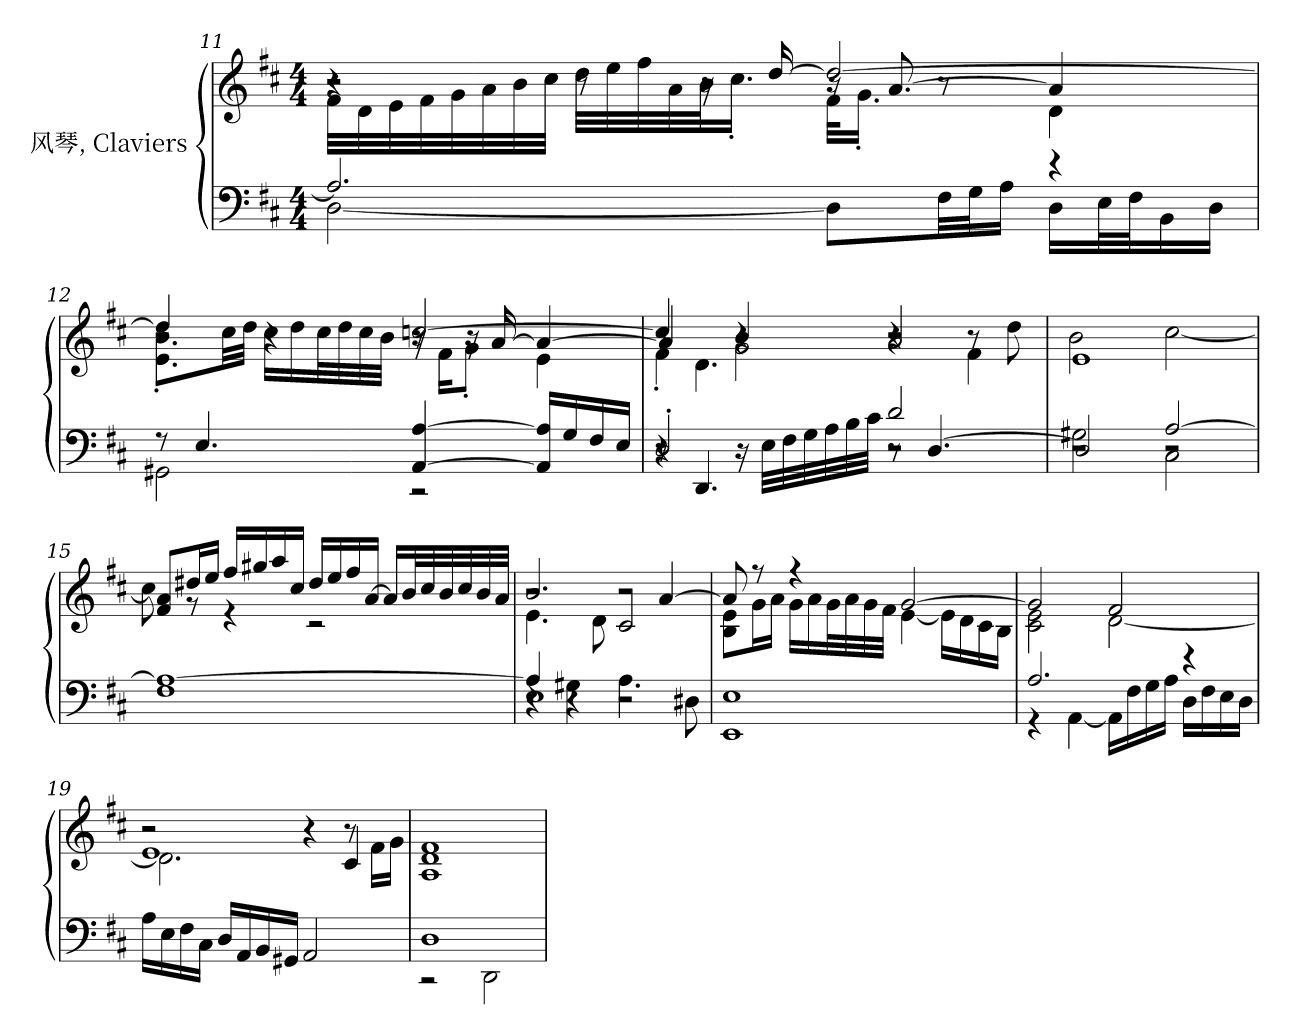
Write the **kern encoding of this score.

**kern	**kern
*part1	*part1
*staff2	*staff1
*I"风琴, Claviers	*
!!LO:LB:g=z
*clefF4	*clefG2
*k[f#c#]	*k[f#c#]
*M4/4	*M4/4
=11	=11
*^	*^
*	*	*	*^
2.A/]	[2D\	4r	32f#\LLL	2r
.	.	.	32d\	.
.	.	.	32e\	.
.	.	.	32f#\	.
.	.	.	32g\	.
.	.	.	32a\	.
.	.	.	32b\	.
.	.	.	32cc#\JJJ	.
.	.	8r	32dd\LLL	.
.	.	.	32ee\	.
.	.	.	32ff#\	.
.	.	.	32a\	.
.	.	16r	32b\J	.
.	.	.	16.cc#'\JJ	.
.	.	[16dd/	.	.
.	8D\L]	2dd/_	32f#\KLL	16r
.	.	.	16.g'\JJ	.
.	.	.	.	[8.a/
.	32F#\LL	.	8r	.
.	32G\J	.	.	.
.	16A\JJ	.	.	.
4r	16D\LL	.	4d\	4a/]
.	32E\L	.	.	.
.	32F#\J	.	.	.
.	16BB\	.	.	.
.	16D\JJ	.	.	.
!!LO:LB:g=z	!!	!!
=12	=12	=12	=12	=12
8r	2GG#X\	4dd/]	8.e\' 8.b\'L	2r
4.E/	.	.	.	.
.	.	.	32cc#\LL	.
.	.	.	32dd\JJJ	.
.	.	4r	16cc#\LL	.
.	.	.	16dd\	.
.	.	.	32cc#\L	.
.	.	.	32dd\	.
.	.	.	32cc#\	.
.	.	.	32b\JJJ	.
[4AA/ [4A/	2r	[2ccn/	16r	8r
.	.	.	16f#\KL	.
.	.	.	8g'\J	16r
.	.	.	.	[16a/
16AA/] 16A/]LL	.	.	4e\	4a/_
16G/	.	.	.	.
16F#/	.	.	.	.
16E/JJ	.	.	.	.
=13	=13	=13	=13	=13
*	*^	*	*	*^
2D'/	4r	8r	4cc/]	4f#'\	4a/]	8r
.	.	4.DD/	.	.	.	4.d\
.	16r	.	4b/	2g\	4r	.
.	32E\LLL	.	.	.	.	.
.	32F#\	.	.	.	.	.
.	32G\	.	.	.	.	.
.	32A\	.	.	.	.	.
.	32B\	.	.	.	.	.
.	32c#\JJJ	.	.	.	.	.
2d/	2r	8r	2r	.	2a/	4r
.	.	[4.D/	.	.	.	.
.	.	.	.	8r	.	4f#\
.	.	.	.	8dd\	.	.
*	*	*	*	*v	*v	*v
=14	=14	=14	=14	=14
2r	2G#X\	2D/]	1e	2b\
[2A/	2C#\	2r	.	[2cc#\
*	*v	*v	*	*
!!LO:PB:g=z	!!
=15	=15	=15	=15
1A_	1F#	8f#/ 8a/L	8cc#\]
.	.	16dd#X/L	8r
.	.	16ee/JJ	.
.	.	16ff#/LL	4r
.	.	16gg#X/	.
.	.	16aa/	.
.	.	16cc#/JJ	.
.	.	16dd#/LL	2r
.	.	16ee/	.
.	.	16ff#/	.
.	.	[16a/JJ	.
.	.	16a/LL]	.
.	.	32b/L	.
.	.	32cc#/	.
.	.	32b/	.
.	.	32cc#/	.
.	.	32b/	.
.	.	32a/JJJ	.
=16	=16	=16	=16
*	*^	*	*^
4A/]	4r	1E	2.b/	4.e\	2r
4r	4G#X\	.	.	.	.
.	.	.	.	8d\	.
2r	4.A\	.	.	2r	2c#/
.	.	.	[4a/	.	.
.	8D#X\	.	.	.	.
*v	*v	*v	*	*	*
*	*	*v	*v
=17	=17	=17
1EE 1E	8a/]	8B\ 8e\L
.	8r	16g\L
.	.	16a\JJ
.	4r	16g\LL
.	.	16a\
.	.	32g\L
.	.	32a\
.	.	32g\
.	.	32f#\JJJ
.	[2g/	[4e\
.	.	16e\LL]
.	.	16d\
.	.	16c#\
.	.	16B\JJ
!!LO:LB:g=z	!!
=18	=18	=18
*^	*	*
2.A/	4r	2g/]	2c#\ 2e\
.	[4AA\	.	.
.	16AA\LL]	2f#/	[2d\
.	16F#\	.	.
.	16G\	.	.
.	16A\JJ	.	.
4r	16D\LL	.	.
.	16F#\	.	.
.	16E\	.	.
.	16D\JJ	.	.
*v	*v	*	*
=19	=19	=19
*	*	*^
16A\LL	1e	2.d\]	2r
16E\	.	.	.
16F#\	.	.	.
16C#\JJ	.	.	.
16D/LL	.	.	.
16AA/	.	.	.
16BB/	.	.	.
16GG#X/JJ	.	.	.
2AA/	.	.	4r
*	*MM51	*	*
.	.	8r	4c#/
.	.	16f#\LL	.
.	.	16g\JJ	.
*	*v	*v	*v
=20	=20
*^	*
1D	2r	1A 1d 1f#
.	2DD\	.
*v	*v	*
=	=
*-	*-
